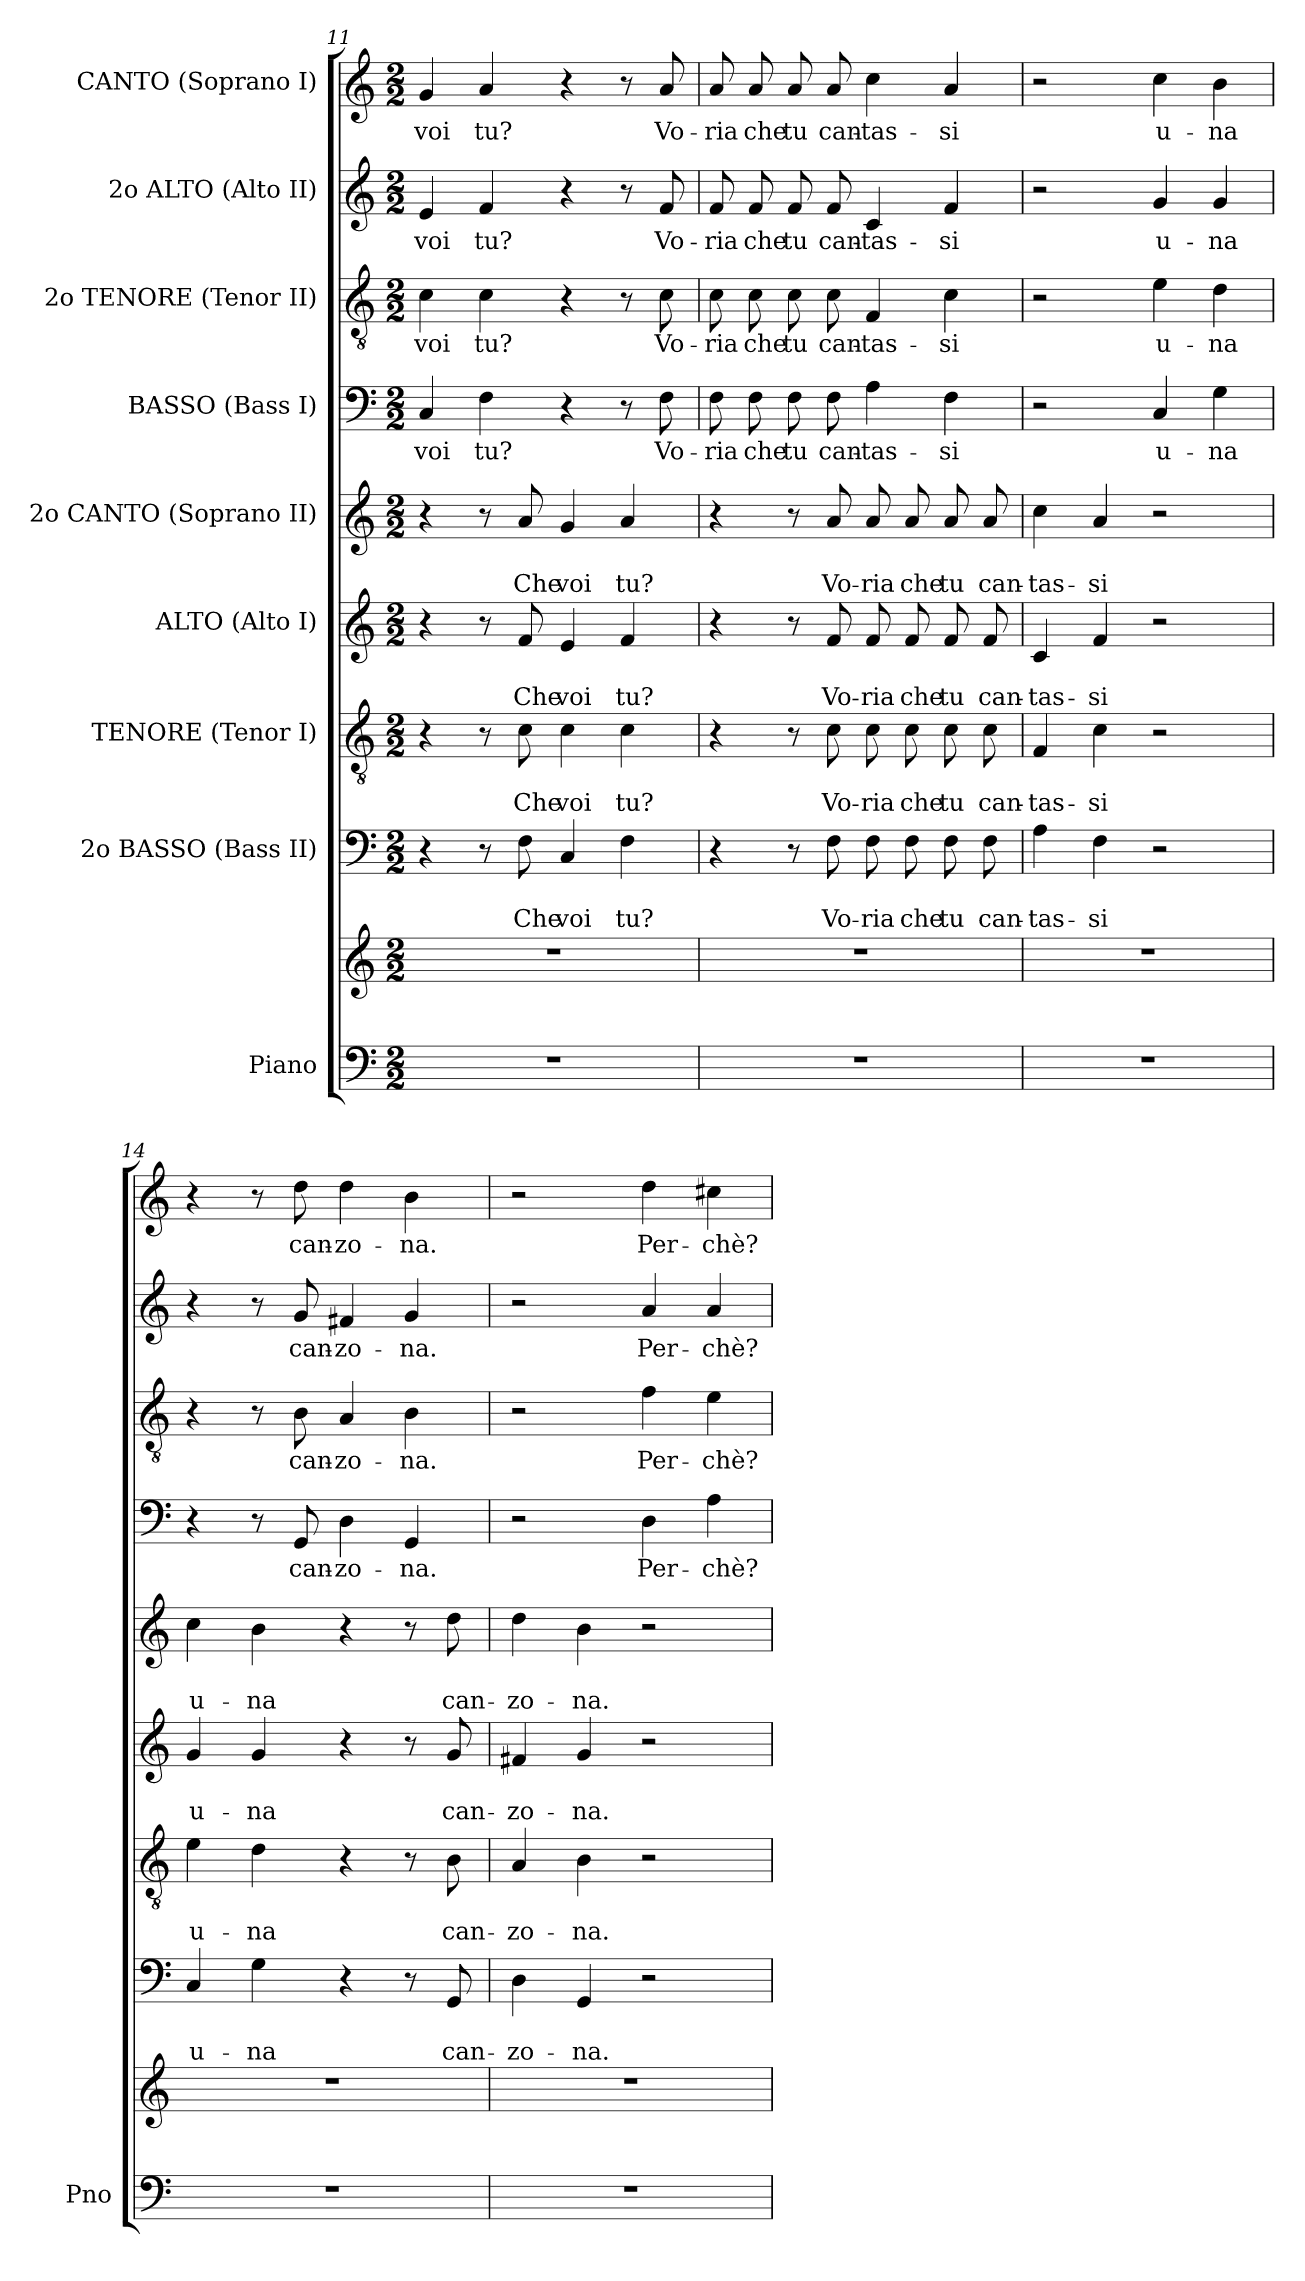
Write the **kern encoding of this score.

**kern	**kern	**kern	**text	**text	**kern	**text	**text	**kern	**text	**text	**kern	**text	**text	**kern	**text	**kern	**text	**kern	**text	**kern	**text
*part9	*part9	*part8	*part8	*part8	*part7	*part7	*part7	*part6	*part6	*part6	*part5	*part5	*part5	*part4	*part4	*part3	*part3	*part2	*part2	*part1	*part1
*staff10	*staff9	*staff8	*staff8	*staff8	*staff7	*staff7	*staff7	*staff6	*staff6	*staff6	*staff5	*staff5	*staff5	*staff4	*staff4	*staff3	*staff3	*staff2	*staff2	*staff1	*staff1
*I"Piano	*	*I"2o  BASSO (Bass II)	*	*	*I"TENORE (Tenor I)	*	*	*I"ALTO (Alto I)	*	*	*I"2o  CANTO (Soprano II)	*	*	*I"BASSO (Bass I)	*	*I"2o  TENORE (Tenor II)	*	*I"2o  ALTO (Alto II)	*	*I"CANTO (Soprano I)	*
*I'Pno	*	*	*	*	*	*	*	*	*	*	*	*	*	*	*	*	*	*	*	*	*
*clefF4	*clefG2	*clefF4	*	*	*clefGv2	*	*	*clefG2	*	*	*clefG2	*	*	*clefF4	*	*clefGv2	*	*clefG2	*	*clefG2	*
*k[]	*k[]	*k[]	*	*	*k[]	*	*	*k[]	*	*	*k[]	*	*	*k[]	*	*k[]	*	*k[]	*	*k[]	*
*C:	*C:	*C:	*	*	*C:	*	*	*C:	*	*	*C:	*	*	*C:	*	*C:	*	*C:	*	*C:	*
*M2/2	*M2/2	*M2/2	*	*	*M2/2	*	*	*M2/2	*	*	*M2/2	*	*	*M2/2	*	*M2/2	*	*M2/2	*	*M2/2	*
=11	=11	=11	=11	=11	=11	=11	=11	=11	=11	=11	=11	=11	=11	=11	=11	=11	=11	=11	=11	=11	=11
1r	1r	4r	.	.	4r	.	.	4r	.	.	4r	.	.	4C/	voi	4c\	voi	4e/	voi	4g/	voi
.	.	8r	.	.	8r	.	.	8r	.	.	8r	.	.	4F\	tu?	4c\	tu?	4f/	tu?	4a/	tu?
.	.	8F\	.	Che	8c\	.	Che	8f/	.	Che	8a/	.	Che	.	.	.	.	.	.	.	.
.	.	4C/	.	voi	4c\	.	voi	4e/	.	voi	4g/	.	voi	4r	.	4r	.	4r	.	4r	.
.	.	4F\	.	tu?	4c\	.	tu?	4f/	.	tu?	4a/	.	tu?	8r	.	8r	.	8r	.	8r	.
.	.	.	.	.	.	.	.	.	.	.	.	.	.	8F\	Vo-	8c\	Vo-	8f/	Vo-	8a/	Vo-
=12	=12	=12	=12	=12	=12	=12	=12	=12	=12	=12	=12	=12	=12	=12	=12	=12	=12	=12	=12	=12	=12
1r	1r	4r	.	.	4r	.	.	4r	.	.	4r	.	.	8F\	-ria	8c\	-ria	8f/	-ria	8a/	-ria
.	.	.	.	.	.	.	.	.	.	.	.	.	.	8F\	che	8c\	che	8f/	che	8a/	che
.	.	8r	.	.	8r	.	.	8r	.	.	8r	.	.	8F\	tu	8c\	tu	8f/	tu	8a/	tu
.	.	8F\	.	Vo-	8c\	.	Vo-	8f/	.	Vo-	8a/	.	Vo-	8F\	can-	8c\	can-	8f/	can-	8a/	can-
.	.	8F\	.	-ria	8c\	.	-ria	8f/	.	-ria	8a/	.	-ria	4A\	-tas-	4F/	-tas-	4c/	-tas-	4cc\	-tas-
.	.	8F\	.	che	8c\	.	che	8f/	.	che	8a/	.	che	.	.	.	.	.	.	.	.
.	.	8F\	.	tu	8c\	.	tu	8f/	.	tu	8a/	.	tu	4F\	-si	4c\	-si	4f/	-si	4a/	-si
.	.	8F\	.	can-	8c\	.	can-	8f/	.	can-	8a/	.	can-	.	.	.	.	.	.	.	.
=13	=13	=13	=13	=13	=13	=13	=13	=13	=13	=13	=13	=13	=13	=13	=13	=13	=13	=13	=13	=13	=13
1r	1r	4A\	.	-tas-	4F/	.	-tas-	4c/	.	-tas-	4cc\	.	-tas-	2r	.	2r	.	2r	.	2r	.
.	.	4F\	.	-si	4c\	.	-si	4f/	.	-si	4a/	.	-si	.	.	.	.	.	.	.	.
.	.	2r	.	.	2r	.	.	2r	.	.	2r	.	.	4C/	u-	4e\	u-	4g/	u-	4cc\	u-
.	.	.	.	.	.	.	.	.	.	.	.	.	.	4G\	-na	4d\	-na	4g/	-na	4b\	-na
!!LO:PB:g=z
=14	=14	=14	=14	=14	=14	=14	=14	=14	=14	=14	=14	=14	=14	=14	=14	=14	=14	=14	=14	=14	=14
1r	1r	4C/	.	u-	4e\	.	u-	4g/	.	u-	4cc\	.	u-	4r	.	4r	.	4r	.	4r	.
.	.	4G\	.	-na	4d\	.	-na	4g/	.	-na	4b\	.	-na	8r	.	8r	.	8r	.	8r	.
.	.	.	.	.	.	.	.	.	.	.	.	.	.	8GG/	can-	8B\	can-	8g/	can-	8dd\	can-
.	.	4r	.	.	4r	.	.	4r	.	.	4r	.	.	4D\	-zo-	4A/	-zo-	4f#X/	-zo-	4dd\	-zo-
.	.	8r	.	.	8r	.	.	8r	.	.	8r	.	.	4GG/	-na.	4B\	-na.	4g/	-na.	4b\	-na.
.	.	8GG/	.	can-	8B\	.	can-	8g/	.	can-	8dd\	.	can-	.	.	.	.	.	.	.	.
=15	=15	=15	=15	=15	=15	=15	=15	=15	=15	=15	=15	=15	=15	=15	=15	=15	=15	=15	=15	=15	=15
1r	1r	4D\	.	-zo-	4A/	.	-zo-	4f#X/	.	-zo-	4dd\	.	-zo-	2r	.	2r	.	2r	.	2r	.
.	.	4GG/	.	-na.	4B\	.	-na.	4g/	.	-na.	4b\	.	-na.	.	.	.	.	.	.	.	.
.	.	2r	.	.	2r	.	.	2r	.	.	2r	.	.	4D\	Per-	4f\	Per-	4a/	Per-	4dd\	Per-
.	.	.	.	.	.	.	.	.	.	.	.	.	.	4A\	-chè?	4e\	-chè?	4a/	-chè?	4cc#X\	-chè?
=	=	=	=	=	=	=	=	=	=	=	=	=	=	=	=	=	=	=	=	=	=
*-	*-	*-	*-	*-	*-	*-	*-	*-	*-	*-	*-	*-	*-	*-	*-	*-	*-	*-	*-	*-	*-
